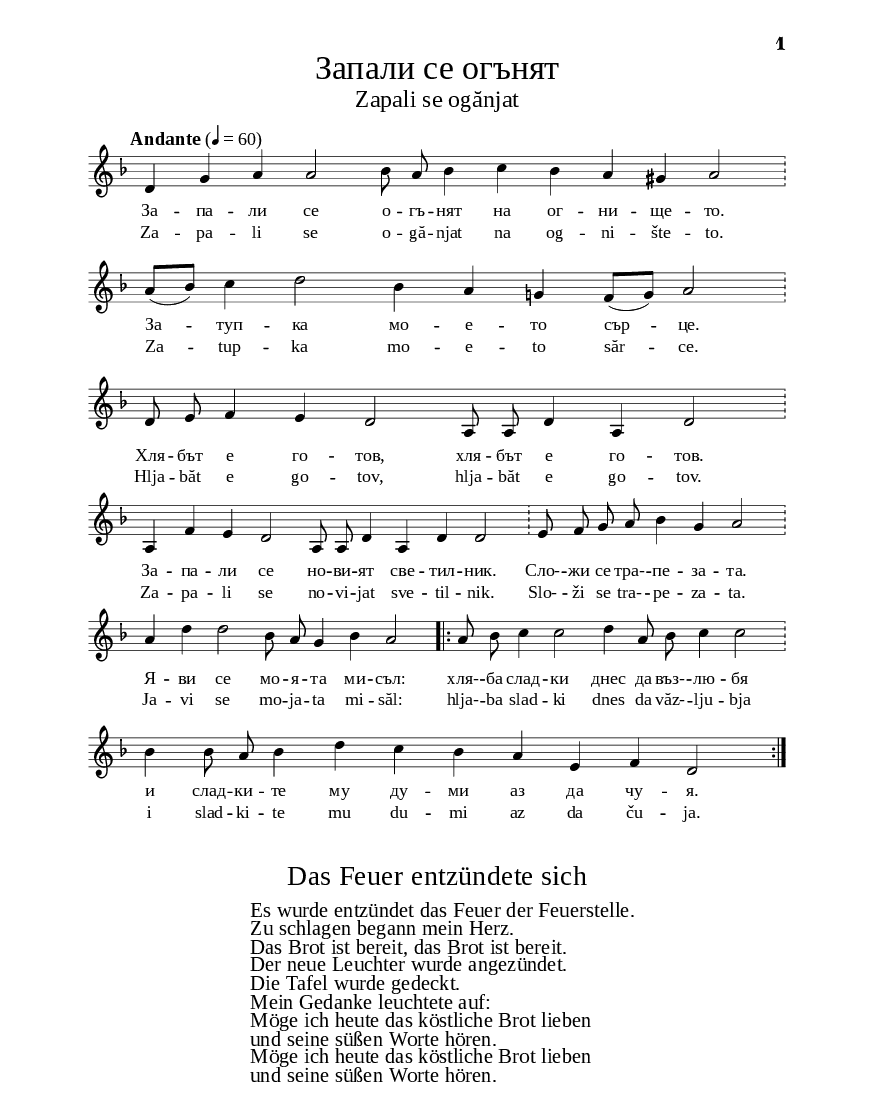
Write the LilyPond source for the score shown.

\version "2.24.3"

% include paper part and global functions
\include "include/globals.ily"

\bookpart {
  \label #'ref097
  \tocItem \markup "Запали се огънят – Zapali se ogănjat"
  \include "include/bookpart-paper.ily"
  \score {
    \include "include/score-layout.ily"

    \new Voice \absolute  {
      \clef treble
      \key d \minor
      \tempoFunc "Andante" 4 "60"
      \omit Score.TimeSignature
      \cadenzaOn % allows custom bar lines
      \autoBeamOff

      d'4 g'4 a' a'2 bes'8 a' bes'4 c'' bes' a'4 gis' a'2 \bar"!" \break

      a'8 [( bes' )]  c''4 d''2  bes'4 a' g' f'8 [( g' )]  a'2 \bar"!" \break

      d'8 e' f'4 e' d'2 a8 a d'4 a d'2 \bar"!" \break

      a4  f'4 e' d'2 a8 a d'4 a d'4 d'2  \bar"!"

      e'8 f' g' a' bes'4 g' a'2 \bar"!" \break

      a'4 d''4 d''2 bes'8 a' g'4 bes'4 a'2

      \bar ".|:" a'8 bes' c''4 c''2 d''4 a'8 bes' c''4 c''2  \bar "!"\break

      bes'4  bes'8 a' bes'4 d''  c''4 bes' a' e' f'4 d'2 \bar ":|."
    }

    \addlyrics {
      За -- па --
      ли се о -- гъ -- нят на ог -- ни -- ще -- то.
      За -- туп -- ка мо -- е -- то сър -- це. Хля --
      бът е го -- тов, хля -- бът е го -- тов. За --
      па -- ли се но -- ви -- ят све -- тил -- ник.
      "Сло-" -- жи се "тра-" -- пе -- за -- та. Я -- ви се
      мо -- я -- та ми -- съл: "хля-" -- ба слад -- ки
      днес да "въз-" -- лю -- бя и слад -- ки -- те му
      ду -- ми аз да чу -- я.
    }

    \addlyrics {
      Za -- pa --
      li se o -- gă -- njat na og -- ni -- šte -- to.
      Za -- tup -- ka mo -- e -- to săr -- ce. Hlja --
      băt e go -- tov, hlja -- băt e go -- tov. Za --
      pa -- li se no -- vi -- jat sve -- til -- nik.
      "Slo-" -- ži se "tra-" -- pe -- za -- ta. Ja -- vi se
      mo -- ja -- ta mi -- săl: "hlja-" -- ba slad -- ki
      dnes da "văz-" -- lju -- bja i slad -- ki -- te mu
      du -- mi az da ču -- ja.
    }


    \header {
      title = \titleFunc "Запали се огънят" "Zapali se ogănjat"
    }

    \midi{}

  } % score

  \markup \empty-two

  \version "2.24.4"

\markup \fill-line { \fontsize #deTitleFontSize "Das Feuer entzündete sich" }
\markup \null
\markup \null

\markup \abs-fontsize #10 {

      \fill-line {
  \override #`(baseline-skip . ,deCoupletBaselineSkip)
  \column {
    \line { " " Es wurde entzündet das Feuer der Feuerstelle.  }

    \line { " " Zu schlagen begann mein Herz.}
    \line { " " Das Brot ist bereit, das Brot ist bereit. }

    \line { " " Der neue Leuchter wurde angezündet.  }

    \line { " "Die Tafel wurde gedeckt. }
    \line { " " Mein Gedanke leuchtete auf:  }

    \line { " "Möge ich heute das köstliche Brot lieben }

    \line { " "und seine süßen Worte hören.}
    \line { " "Möge ich heute das köstliche Brot lieben }

    \line { " "und seine süßen Worte hören.}


  }
      }

}


} % bookpart
